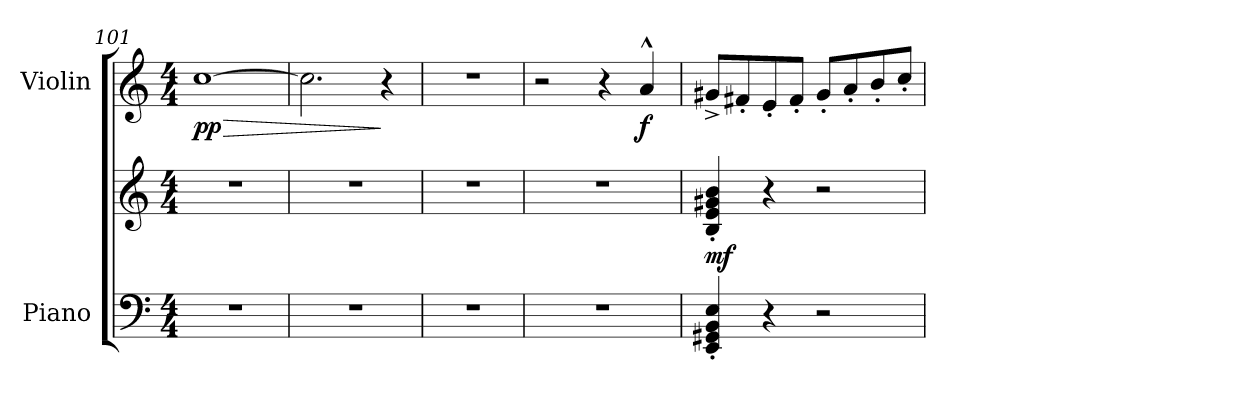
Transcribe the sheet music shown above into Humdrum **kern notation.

**kern	**kern	**dynam	**kern	**dynam
*part2	*part2	*part2	*part1	*part1
*staff3	*staff2	*staff2/3	*staff1	*staff1
*I"Piano	*	*	*I"Violin	*
*I'Pno.	*	*	*I'Vln.	*
*clefF4	*clefG2	*	*clefG2	*
*k[]	*k[]	*	*k[]	*
*M4/4	*M4/4	*	*M4/4	*
=101	=101	=101	=101	=101
!	!	!	!	!LO:HP:b
!	!	!	!	!LO:DY:n=1:b
1r	1r	.	[1cc	> pp
=102	=102	=102	=102	=102
1r	1r	.	2.cc\]	.
.	.	.	4r	]
=103	=103	=103	=103	=103
1r	1r	.	1r	.
!!LO:LB:g=z
=104	=104	=104	=104	=104
1r	1r	.	2r	.
.	.	.	4r	.
*	*	*	*MM270	*
!	!	!	!	!LO:DY:b
.	.	.	4a^^/	f
=105	=105	=105	=105	=105
!	!	!LO:DY:b	!	!
4EE/' 4GG#X/' 4BB/' 4E/'	4B/' 4e/' 4g#X/' 4b/'	mf	8g#X^/L	.
.	.	.	8f#X'/	.
4r	4r	.	8e'/	.
.	.	.	8f#'/J	.
2r	2r	.	8g#'/L	.
.	.	.	8a'/	.
.	.	.	8b'/	.
.	.	.	8cc'/J	.
=	=	=	=	=
*-	*-	*-	*-	*-
